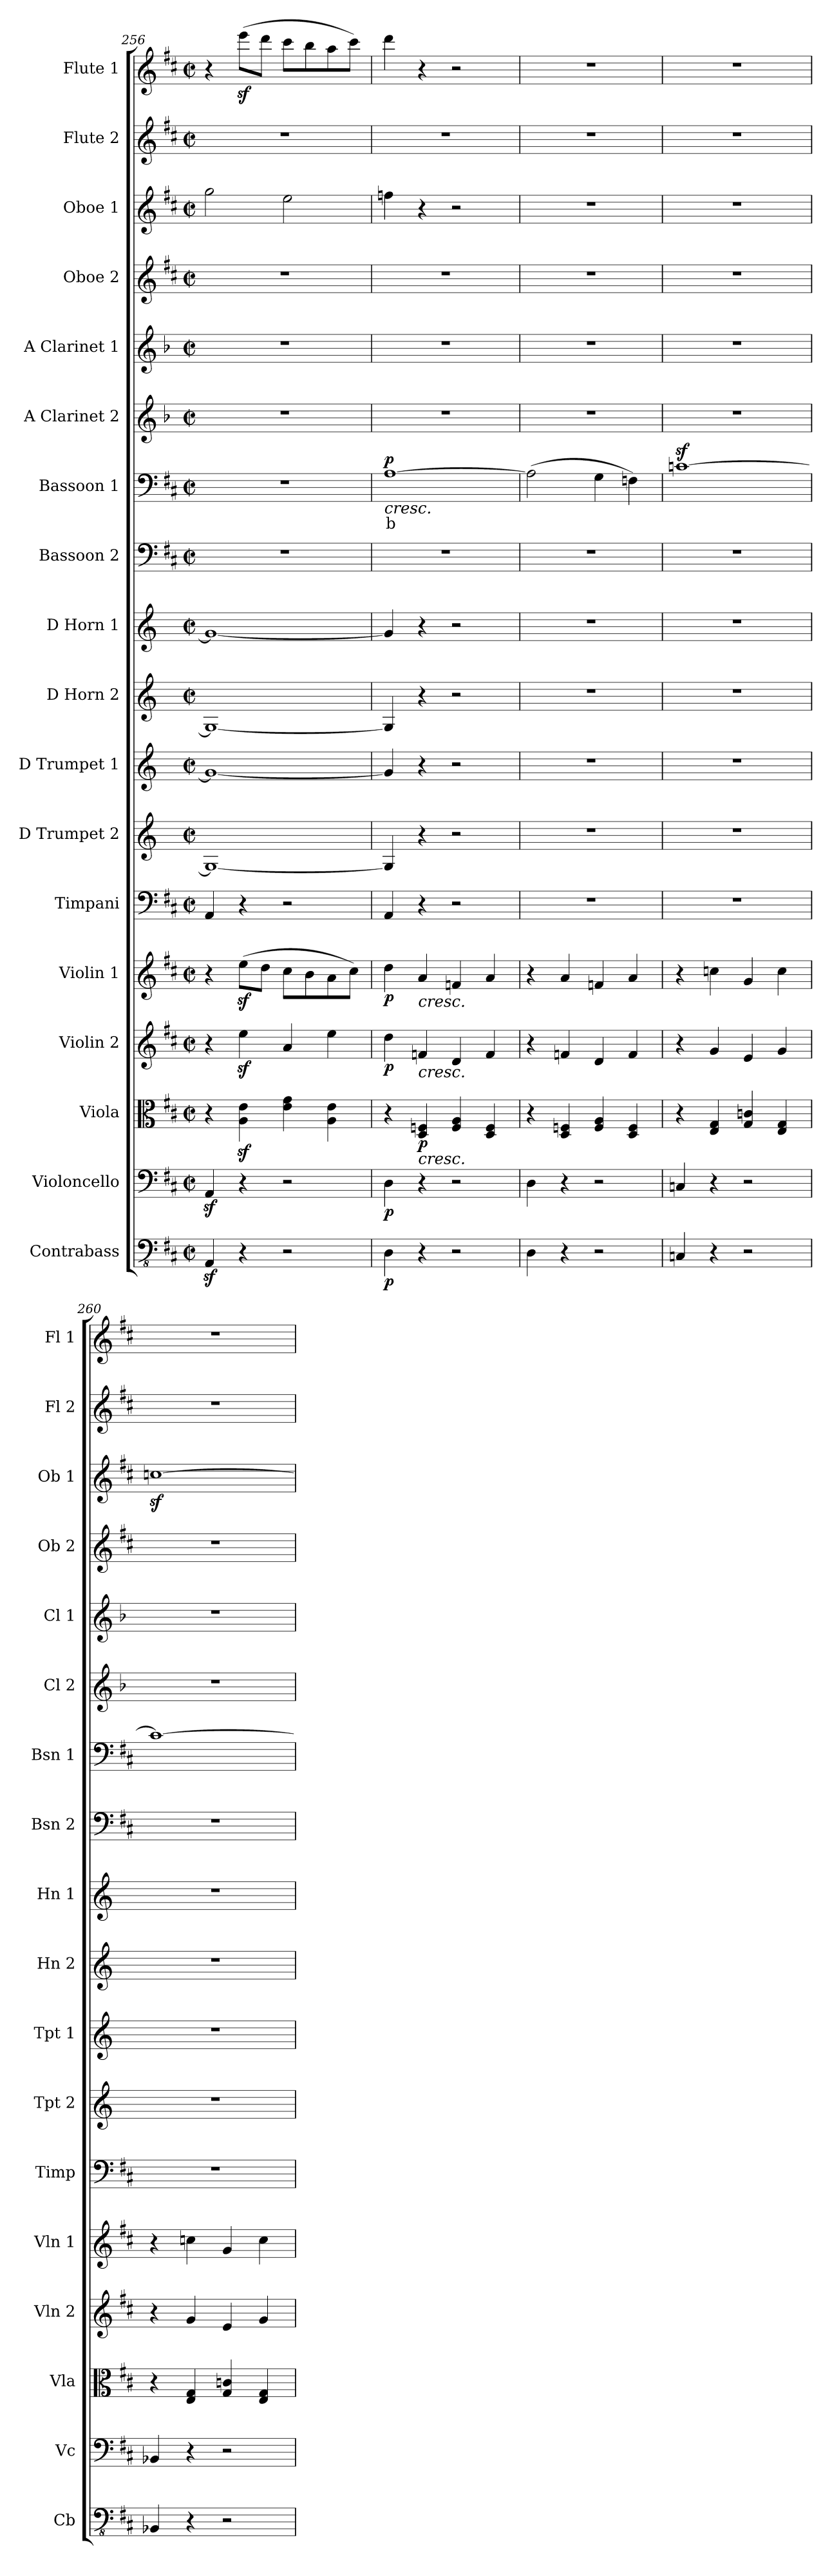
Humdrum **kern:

**kern	**dynam	**kern	**dynam	**kern	**dynam	**kern	**dynam	**kern	**dynam	**kern	**kern	**kern	**kern	**kern	**kern	**kern	**text	**dynam	**kern	**kern	**kern	**kern	**kern	**kern
*part18	*part18	*part17	*part17	*part16	*part16	*part15	*part15	*part14	*part14	*part13	*part12	*part11	*part10	*part9	*part8	*part7	*part7	*part7	*part6	*part5	*part4	*part3	*part2	*part1
*staff18	*staff18	*staff17	*staff17	*staff16	*staff16	*staff15	*staff15	*staff14	*staff14	*staff13	*staff12	*staff11	*staff10	*staff9	*staff8	*staff7	*staff7	*staff7	*staff6	*staff5	*staff4	*staff3	*staff2	*staff1
*I"Contrabass	*	*I"Violoncello	*	*I"Viola	*	*I"Violin 2	*	*I"Violin 1	*	*I"Timpani	*I"D Trumpet 2	*I"D Trumpet 1	*I"D Horn 2	*I"D Horn 1	*I"Bassoon 2	*I"Bassoon 1	*	*	*I"A Clarinet 2	*I"A Clarinet 1	*I"Oboe 2	*I"Oboe 1	*I"Flute 2	*I"Flute 1
*I'Cb	*	*I'Vc	*	*I'Vla	*	*I'Vln 2	*	*I'Vln 1	*	*I'Timp	*I'Tpt 2	*I'Tpt 1	*I'Hn 2	*I'Hn 1	*I'Bsn 2	*I'Bsn 1	*	*	*I'Cl 2	*I'Cl 1	*I'Ob 2	*I'Ob 1	*I'Fl 2	*I'Fl 1
*clefFv4	*	*clefF4	*	*clefC3	*	*clefG2	*	*clefG2	*	*clefF4	*clefG2	*clefG2	*clefG2	*clefG2	*clefF4	*clefF4	*	*	*clefG2	*clefG2	*clefG2	*clefG2	*clefG2	*clefG2
*	*	*	*	*	*	*	*	*	*	*	*ITrd-1c-2	*ITrd-1c-2	*ITrd6c10	*ITrd6c10	*	*	*	*	*ITrd2c3	*ITrd2c3	*	*	*	*
*k[f#c#]	*	*k[f#c#]	*	*k[f#c#]	*	*k[f#c#]	*	*k[f#c#]	*	*k[f#c#]	*k[f#c#]	*k[f#c#]	*k[f#c#]	*k[f#c#]	*k[f#c#]	*k[f#c#]	*	*	*k[f#c#]	*k[f#c#]	*k[f#c#]	*k[f#c#]	*k[f#c#]	*k[f#c#]
*M2/2	*	*M2/2	*	*M2/2	*	*M2/2	*	*M2/2	*	*M2/2	*M2/2	*M2/2	*M2/2	*M2/2	*M2/2	*M2/2	*	*	*M2/2	*M2/2	*M2/2	*M2/2	*M2/2	*M2/2
*met(c|)	*	*met(c|)	*	*met(c|)	*	*met(c|)	*	*met(c|)	*	*met(c|)	*met(c|)	*met(c|)	*met(c|)	*met(c|)	*met(c|)	*met(c|)	*	*	*met(c|)	*met(c|)	*met(c|)	*met(c|)	*met(c|)	*met(c|)
=256	=256	=256	=256	=256	=256	=256	=256	=256	=256	=256	=256	=256	=256	=256	=256	=256	=256	=256	=256	=256	=256	=256	=256	=256
4AAAz</	.	4AAz</	.	4r	.	4r	.	4r	.	4AA/	1A_	1a_	1AA_	1A_	1r	1r	.	.	1r	1r	1r	2gg\	1r	4r
4r	.	4r	.	4A\z< 4e\z<	.	4eez<\	.	(8eez<\L	.	4r	.	.	.	.	.	.	.	.	.	.	.	.	.	(8eeez<\L
.	.	.	.	.	.	.	.	8dd\J	.	.	.	.	.	.	.	.	.	.	.	.	.	.	.	8ddd\J
2r	.	2r	.	4e\ 4g\	.	4a/	.	8cc#\L	.	2r	.	.	.	.	.	.	.	.	.	.	.	2ee\	.	8ccc#\L
.	.	.	.	.	.	.	.	8b\	.	.	.	.	.	.	.	.	.	.	.	.	.	.	.	8bb\
.	.	.	.	4A\ 4e\	.	4ee\	.	8a\	.	.	.	.	.	.	.	.	.	.	.	.	.	.	.	8aa\
.	.	.	.	.	.	.	.	8cc#\J)	.	.	.	.	.	.	.	.	.	.	.	.	.	.	.	8ccc#\J)
!!LO:PB:g=z
=257	=257	=257	=257	=257	=257	=257	=257	=257	=257	=257	=257	=257	=257	=257	=257	=257	=257	=257	=257	=257	=257	=257	=257	=257
!	!	!	!	!	!	!	!	!	!	!	!	!	!	!	!	!LO:TX:b:i:t=cresc.	!	!	!	!	!	!	!	!
!	!LO:DY:b	!	!LO:DY:b	!	!	!	!LO:DY:b	!	!LO:DY:b	!	!	!	!	!	!	!	!LO:LY:b:color=#FF0000	!LO:DY:b	!	!	!	!	!	!
4DD\	p	4D\	p	4r	.	4dd\	p	4dd\	p	4AA/	4A/]	4a/]	4AA/]	4A/]	1r	[1A	b	p	1r	1r	1r	4ffn\	1r	4ddd\
!	!	!	!	!	!	!	!	!LO:TX:b:i:t=cresc.	!	!	!	!	!	!	!	!	!	!	!	!	!	!	!	!
!	!	!	!	!	!	!LO:TX:b:i:t=cresc.	!	!	!	!	!	!	!	!	!	!	!	!	!	!	!	!	!	!
!	!	!	!	!LO:TX:b:i:t=cresc.	!	!	!	!	!	!	!	!	!	!	!	!	!	!	!	!	!	!	!	!
!	!	!	!	!	!LO:DY:b	!	!	!	!	!	!	!	!	!	!	!	!	!	!	!	!	!	!	!
4r	.	4r	.	4D/ 4Fn/	p	4fn/	.	4a/	.	4r	4r	4r	4r	4r	.	.	.	.	.	.	.	4r	.	4r
2r	.	2r	.	4F/ 4A/	.	4d/	.	4fn/	.	2r	2r	2r	2r	2r	.	.	.	.	.	.	.	2r	.	2r
.	.	.	.	4D/ 4F/	.	4f/	.	4a/	.	.	.	.	.	.	.	.	.	.	.	.	.	.	.	.
=258	=258	=258	=258	=258	=258	=258	=258	=258	=258	=258	=258	=258	=258	=258	=258	=258	=258	=258	=258	=258	=258	=258	=258	=258
4DD\	.	4D\	.	4r	.	4r	.	4r	.	1r	1r	1r	1r	1r	1r	(2A\]	.	.	1r	1r	1r	1r	1r	1r
4r	.	4r	.	4D/ 4Fn/	.	4fn/	.	4a/	.	.	.	.	.	.	.	.	.	.	.	.	.	.	.	.
2r	.	2r	.	4F/ 4A/	.	4d/	.	4fn/	.	.	.	.	.	.	.	4G\	.	.	.	.	.	.	.	.
.	.	.	.	4D/ 4F/	.	4f/	.	4a/	.	.	.	.	.	.	.	4Fn\)	.	.	.	.	.	.	.	.
=259	=259	=259	=259	=259	=259	=259	=259	=259	=259	=259	=259	=259	=259	=259	=259	=259	=259	=259	=259	=259	=259	=259	=259	=259
4CCn/	.	4Cn/	.	4r	.	4r	.	4r	.	1r	1r	1r	1r	1r	1r	[1cnz<	.	.	1r	1r	1r	1r	1r	1r
4r	.	4r	.	4E/ 4G/	.	4g/	.	4ccn\	.	.	.	.	.	.	.	.	.	.	.	.	.	.	.	.
2r	.	2r	.	4G/ 4cn/	.	4e/	.	4g/	.	.	.	.	.	.	.	.	.	.	.	.	.	.	.	.
.	.	.	.	4E/ 4G/	.	4g/	.	4cc\	.	.	.	.	.	.	.	.	.	.	.	.	.	.	.	.
=260	=260	=260	=260	=260	=260	=260	=260	=260	=260	=260	=260	=260	=260	=260	=260	=260	=260	=260	=260	=260	=260	=260	=260	=260
4BBB-X/	.	4BB-X/	.	4r	.	4r	.	4r	.	1r	1r	1r	1r	1r	1r	1c_	.	.	1r	1r	1r	[1ccnz<	1r	1r
4r	.	4r	.	4E/ 4G/	.	4g/	.	4ccn\	.	.	.	.	.	.	.	.	.	.	.	.	.	.	.	.
2r	.	2r	.	4G/ 4cn/	.	4e/	.	4g/	.	.	.	.	.	.	.	.	.	.	.	.	.	.	.	.
.	.	.	.	4E/ 4G/	.	4g/	.	4cc\	.	.	.	.	.	.	.	.	.	.	.	.	.	.	.	.
=	=	=	=	=	=	=	=	=	=	=	=	=	=	=	=	=	=	=	=	=	=	=	=	=
*-	*-	*-	*-	*-	*-	*-	*-	*-	*-	*-	*-	*-	*-	*-	*-	*-	*-	*-	*-	*-	*-	*-	*-	*-
